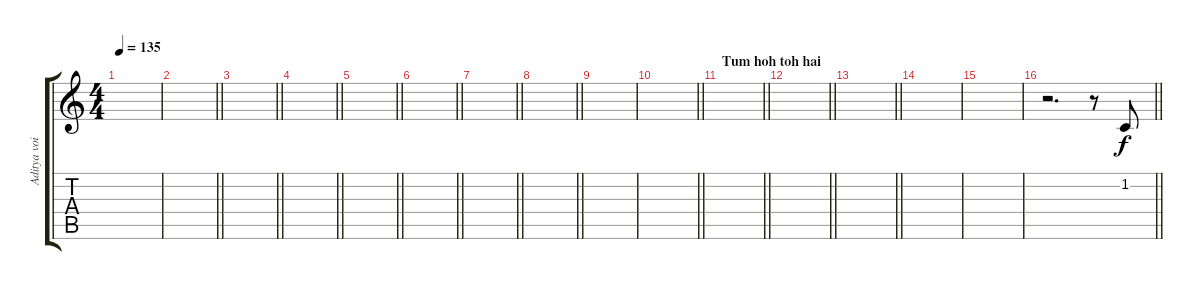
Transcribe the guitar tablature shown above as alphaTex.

\track ("Aditya voice" "Aditya voi") {instrument sopranosax}
\staff {score tabs}
\tuning (E4 B3 G3 D3 A2 E2) {hide}
\ts (4 4)
\tempo 135
\clef g2
\ks c
|
\barLineRight lightlight
|
\barLineRight lightlight
|
\barLineRight lightlight
|
\barLineRight lightlight
|
\barLineRight lightlight
|
\barLineRight lightlight
|
\barLineRight lightlight
|
|
\barLineRight lightlight
|
\section ("" "Tum hoh toh hai")
\barLineRight lightlight
|
\barLineRight lightlight
|
\barLineRight lightlight
|
|
|
\barLineRight lightlight
r.2{d} r.8 1.2.8
